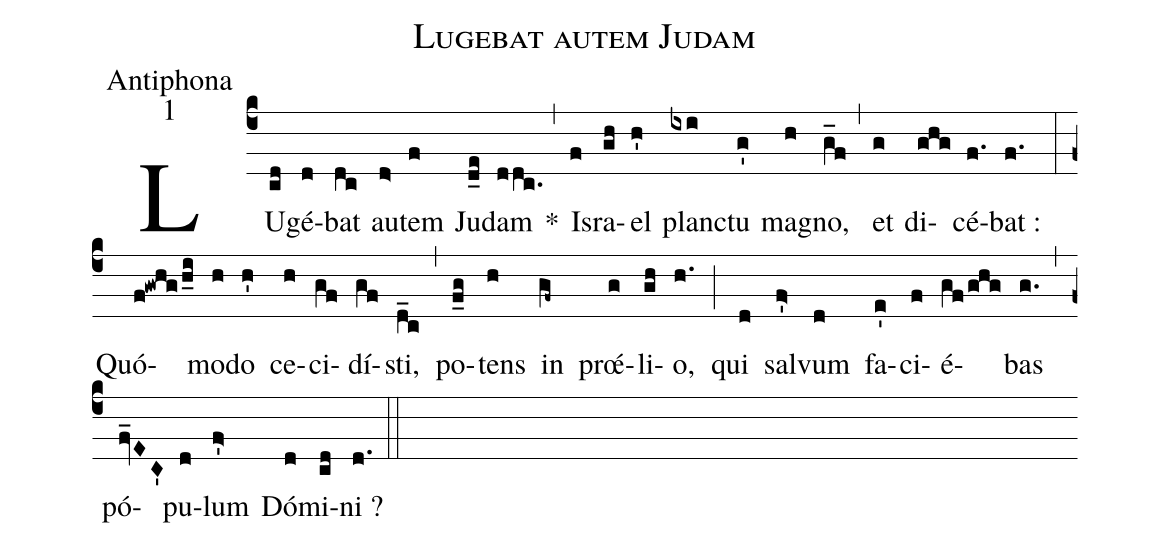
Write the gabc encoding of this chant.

name:Lugebat autem Judam;
office-part:Antiphona;
mode:1;
%%
(c4) LU(cd)gé(d)bat(dc) au(d>)tem(f) Ju(d_e)dam(ddc.) *(,) Is(f)ra(gh)el(h') plan(ixi)ctu(g') ma(h)gno,(g_f) (,) et(g) di(ghg)cé(f.)bat :(f.) (:) Quó(f!gwhg/h_i)mo(h)do(h') ce(h)ci(gf)dí(gf)sti,(d_c) (,) po(f_g)tens(h) in(gf~) prœ́(g)li(gh)o,(h.) (;) qui(d) sal(f>')vum(d) fa(e')ci(f)é(gf/ghg)bas(g.) (,) pó(fv_EC')pu(d)lum(f>') Dó(d)mi(cd)ni ?(d.) (::)
